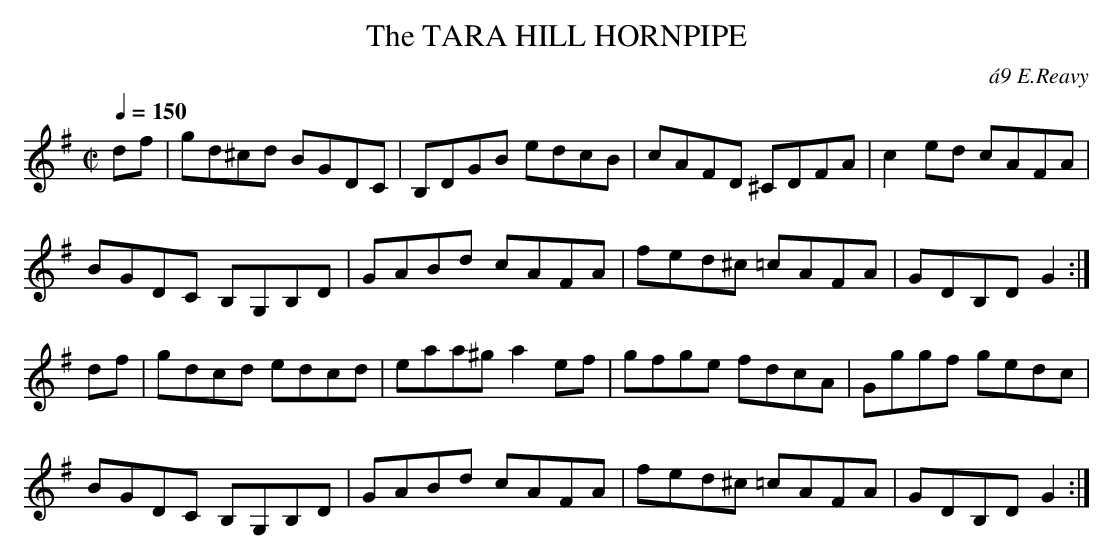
X:1
T:TARA HILL HORNPIPE, The
C:\'a9 E.Reavy
Y:"andantino"
Q:1/4=150
M:C|
L:1/8
K:G
df|gd^cd BGDC|B,DGB edcB|cAFD ^CDFA|c2 ed cAFA|
BGDC B,G,B,D|GABd cAFA|fed^c =cAFA|GDB,D G2:|
df|gdcd edcd|eaa^g a2 ef|gfge fdcA|Gggf gedc|
BGDC B,G,B,D|GABd cAFA|fed^c =cAFA|GDB,D G2:|
